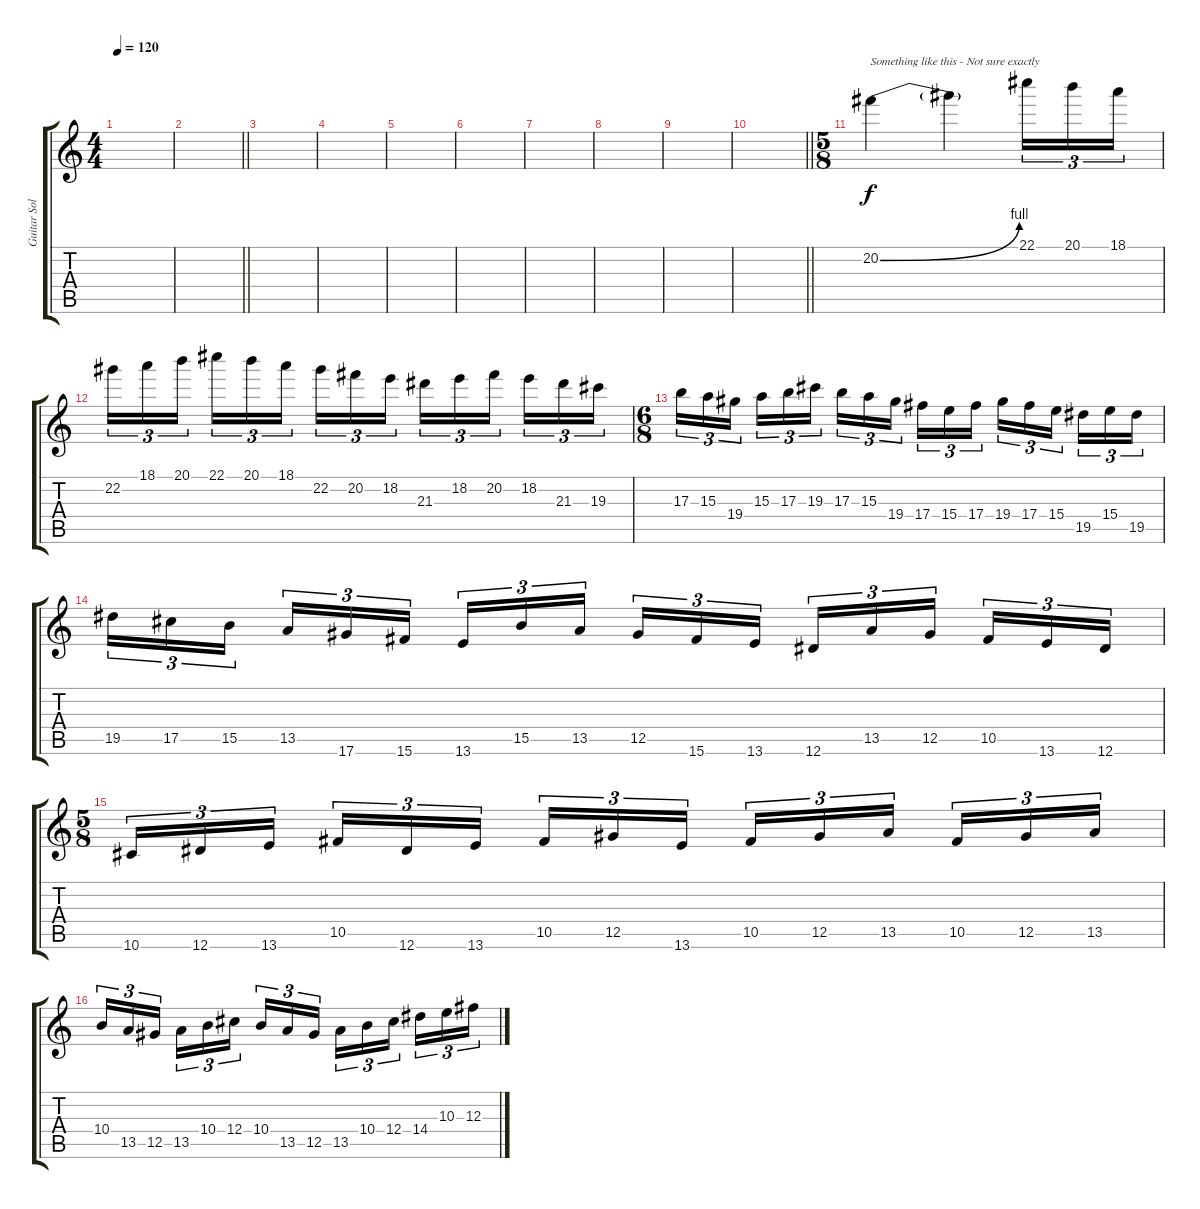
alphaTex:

\track ("Guitar Solos" "Guitar Sol") {instrument distortionguitar}
\staff {score tabs}
\tuning (Eb4 Bb3 Gb3 Db3 Ab2 Eb2) {hide}
\ts (4 4)
\tempo 120
\clef g2
\ks c
|
\barLineRight lightlight
|
|
|
|
|
|
|
|
\barLineRight lightlight
|
\ts (5 8)
20.2{be (bend 0 0 60 4)}.4{txt "Something like this - Not sure exactly"} 20.2{t}.4 22.1.16{tu (3 2)} 20.1.16{tu (3 2)} 18.1.16{tu (3 2)} |
22.2.16{tu (3 2)} 18.1.16{tu (3 2)} 20.1.16{tu (3 2)} 22.1.16{tu (3 2)} 20.1.16{tu (3 2)} 18.1.16{tu (3 2)} 22.2.16{tu (3 2)} 20.2.16{tu (3 2)} 18.2.16{tu (3 2)} 21.3.16{tu (3 2)} 18.2.16{tu (3 2)} 20.2.16{tu (3 2)} 18.2.16{tu (3 2)} 21.3.16{tu (3 2)} 19.3.16{tu (3 2)} |
\ts (6 8)
17.3.16{tu (3 2)} 15.3.16{tu (3 2)} 19.4.16{tu (3 2)} 15.3.16{tu (3 2)} 17.3.16{tu (3 2)} 19.3.16{tu (3 2)} 17.3.16{tu (3 2)} 15.3.16{tu (3 2)} 19.4.16{tu (3 2)} 17.4.16{tu (3 2)} 15.4.16{tu (3 2)} 17.4.16{tu (3 2)} 19.4.16{tu (3 2)} 17.4.16{tu (3 2)} 15.4.16{tu (3 2)} 19.5.16{tu (3 2)} 15.4.16{tu (3 2)} 19.5.16{tu (3 2)} |
19.5.16{tu (3 2)} 17.5.16{tu (3 2)} 15.5.16{tu (3 2)} 13.5.16{tu (3 2)} 17.6.16{tu (3 2)} 15.6.16{tu (3 2)} 13.6.16{tu (3 2)} 15.5.16{tu (3 2)} 13.5.16{tu (3 2)} 12.5.16{tu (3 2)} 15.6.16{tu (3 2)} 13.6.16{tu (3 2)} 12.6.16{tu (3 2)} 13.5.16{tu (3 2)} 12.5.16{tu (3 2)} 10.5.16{tu (3 2)} 13.6.16{tu (3 2)} 12.6.16{tu (3 2)} |
\ts (5 8)
10.6.16{tu (3 2)} 12.6.16{tu (3 2)} 13.6.16{tu (3 2)} 10.5.16{tu (3 2)} 12.6.16{tu (3 2)} 13.6.16{tu (3 2)} 10.5.16{tu (3 2)} 12.5.16{tu (3 2)} 13.6.16{tu (3 2)} 10.5.16{tu (3 2)} 12.5.16{tu (3 2)} 13.5.16{tu (3 2)} 10.5.16{tu (3 2)} 12.5.16{tu (3 2)} 13.5.16{tu (3 2)} |
10.4.16{tu (3 2)} 13.5.16{tu (3 2)} 12.5.16{tu (3 2)} 13.5.16{tu (3 2)} 10.4.16{tu (3 2)} 12.4.16{tu (3 2)} 10.4.16{tu (3 2)} 13.5.16{tu (3 2)} 12.5.16{tu (3 2)} 13.5.16{tu (3 2)} 10.4.16{tu (3 2)} 12.4.16{tu (3 2)} 14.4.16{tu (3 2)} 10.3.16{tu (3 2)} 12.3.16{tu (3 2)}
